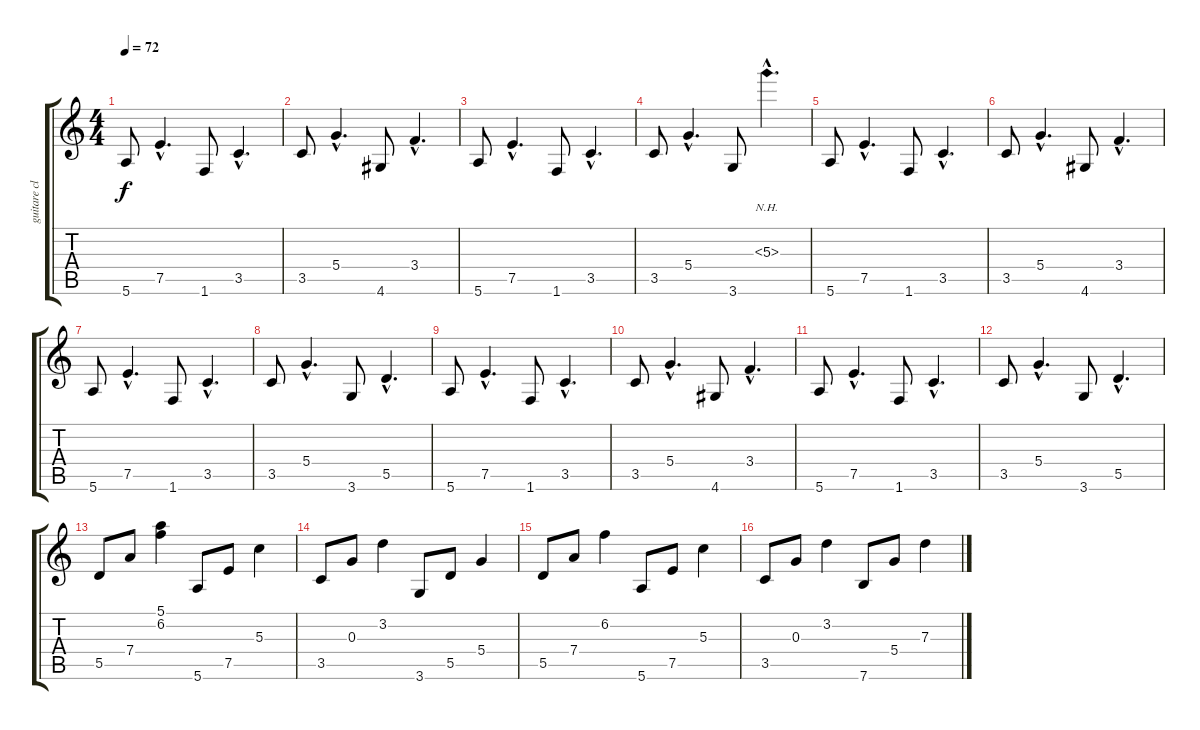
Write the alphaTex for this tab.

\track ("guitare clean" "guitare cl") {instrument electricguitarjazz}
\staff {score tabs}
\tuning (E4 B3 G3 D3 A2 E2) {hide}
\ts (4 4)
\tempo 72
\clef g2
\ks c
5.6.8{dy f instrument electricguitarjazz} 7.5{hac}.4{d} 1.6.8 3.5{hac}.4{d} |
3.5.8 5.4{hac}.4{d} 4.6.8 3.4{hac}.4{d} |
5.6.8 7.5{hac}.4{d} 1.6.8 3.5{hac}.4{d} |
3.5.8 5.4{hac}.4{d} 3.6.8 5.3{nh hac}.4{d} |
5.6.8 7.5{hac}.4{d} 1.6.8 3.5{hac}.4{d} |
3.5.8 5.4{hac}.4{d} 4.6.8 3.4{hac}.4{d} |
5.6.8 7.5{hac}.4{d} 1.6.8 3.5{hac}.4{d} |
3.5.8 5.4{hac}.4{d} 3.6.8 5.5{hac}.4{d} |
5.6.8 7.5{hac}.4{d} 1.6.8 3.5{hac}.4{d} |
3.5.8 5.4{hac}.4{d} 4.6.8 3.4{hac}.4{d} |
5.6.8 7.5{hac}.4{d} 1.6.8 3.5{hac}.4{d} |
3.5.8 5.4{hac}.4{d} 3.6.8 5.5{hac}.4{d} |
5.5.8 7.4.8 (5.1 6.2).4 5.6.8 7.5.8 5.3.4 |
3.5.8 0.3.8 3.2.4 3.6.8 5.5.8 5.4.4 |
5.5.8 7.4.8 6.2.4 5.6.8 7.5.8 5.3.4 |
3.5.8 0.3.8 3.2.4 7.6.8 5.4.8 7.3.4
